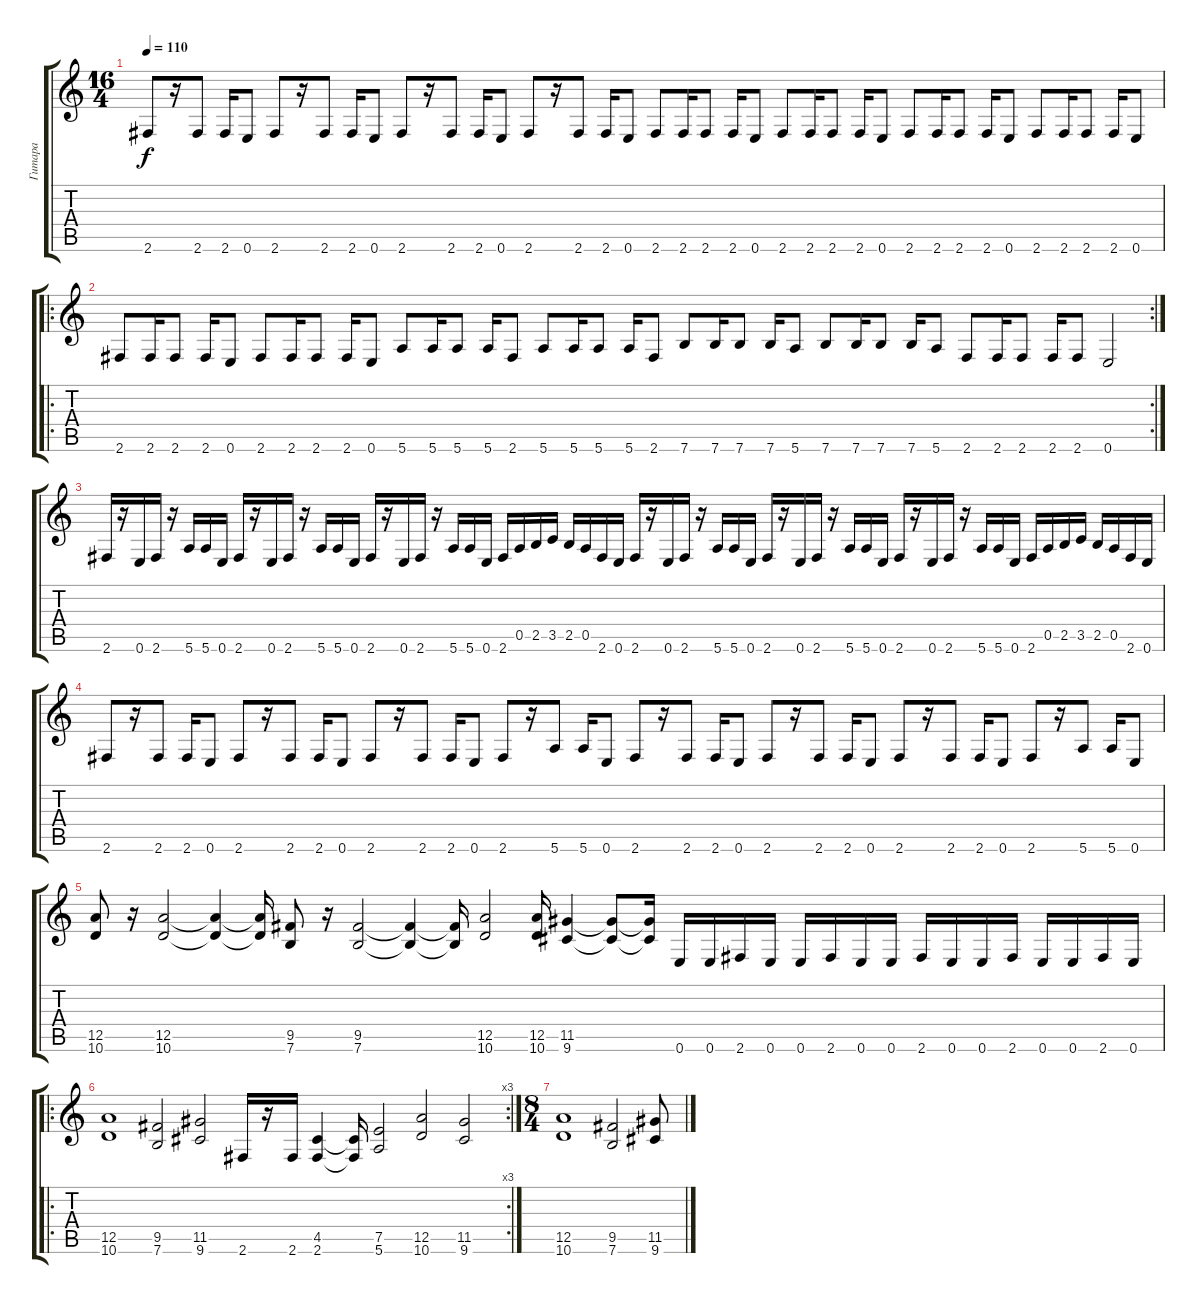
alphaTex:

\track ("Гитара" "Гитара") {instrument distortionguitar}
\staff {score tabs}
\tuning (E4 B3 G3 D3 A2 E2) {hide}
\ts (16 4)
\tempo 110
\clef g2
\ks c
2.6.8{dy f instrument distortionguitar} r.16 2.6.8 2.6.16 0.6.8 2.6.8 r.16 2.6.8 2.6.16 0.6.8 2.6.8 r.16 2.6.8 2.6.16 0.6.8 2.6.8 r.16 2.6.8 2.6.16 0.6.8 2.6.8 2.6.16 2.6.8 2.6.16 0.6.8 2.6.8 2.6.16 2.6.8 2.6.16 0.6.8 2.6.8 2.6.16 2.6.8 2.6.16 0.6.8 2.6.8 2.6.16 2.6.8 2.6.16 0.6.8 |
\ro
\rc 2
2.6.8 2.6.16 2.6.8 2.6.16 0.6.8 2.6.8 2.6.16 2.6.8 2.6.16 0.6.8 5.6.8 5.6.16 5.6.8 5.6.16 2.6.8 5.6.8 5.6.16 5.6.8 5.6.16 2.6.8 7.6.8 7.6.16 7.6.8 7.6.16 5.6.8 7.6.8 7.6.16 7.6.8 7.6.16 5.6.8 2.6.8 2.6.16 2.6.8 2.6.16 2.6.8 0.6.2 |
2.6.16 r.16 0.6.16 2.6.16 r.16 5.6.16 5.6.16 0.6.16 2.6.16 r.16 0.6.16 2.6.16 r.16 5.6.16 5.6.16 0.6.16 2.6.16 r.16 0.6.16 2.6.16 r.16 5.6.16 5.6.16 0.6.16 2.6.16 0.5.16 2.5.16 3.5.16 2.5.16 0.5.16 2.6.16 0.6.16 2.6.16 r.16 0.6.16 2.6.16 r.16 5.6.16 5.6.16 0.6.16 2.6.16 r.16 0.6.16 2.6.16 r.16 5.6.16 5.6.16 0.6.16 2.6.16 r.16 0.6.16 2.6.16 r.16 5.6.16 5.6.16 0.6.16 2.6.16 0.5.16 2.5.16 3.5.16 2.5.16 0.5.16 2.6.16 0.6.16 |
2.6.8 r.16 2.6.8 2.6.16 0.6.8 2.6.8 r.16 2.6.8 2.6.16 0.6.8 2.6.8 r.16 2.6.8 2.6.16 0.6.8 2.6.8 r.16 5.6.8 5.6.16 0.6.8 2.6.8 r.16 2.6.8 2.6.16 0.6.8 2.6.8 r.16 2.6.8 2.6.16 0.6.8 2.6.8 r.16 2.6.8 2.6.16 0.6.8 2.6.8 r.16 5.6.8 5.6.16 0.6.8 |
(12.5 10.6).8 r.16 (12.5 10.6).2 (12.5{t} 10.6{t}).4 (12.5{t} 10.6{t}).16 (9.5 7.6).8 r.16 (9.5 7.6).2 (9.5{t} 7.6{t}).4 (9.5{t} 7.6{t}).16 (12.5 10.6).2 (12.5 10.6).16 (11.5 9.6).4 (11.5{t} 9.6{t}).8 (11.5{t} 9.6{t}).16 0.6.16 0.6.16 2.6.16 0.6.16 0.6.16 2.6.16 0.6.16 0.6.16 2.6.16 0.6.16 0.6.16 2.6.16 0.6.16 0.6.16 2.6.16 0.6.16 |
\ro
\rc 3
(12.5 10.6).1{volume 13} (9.5 7.6).2{volume 15} (11.5 9.6).2 2.6.16 r.16 2.6.16 (4.5 2.6).4 (4.5{t} 2.6{t}).16 (7.5 5.6).2 (12.5 10.6).2 (11.5 9.6).2 |
\ts (8 4)
(12.5 10.6).1{volume 13} (9.5 7.6).2{volume 15} (11.5 9.6).8
